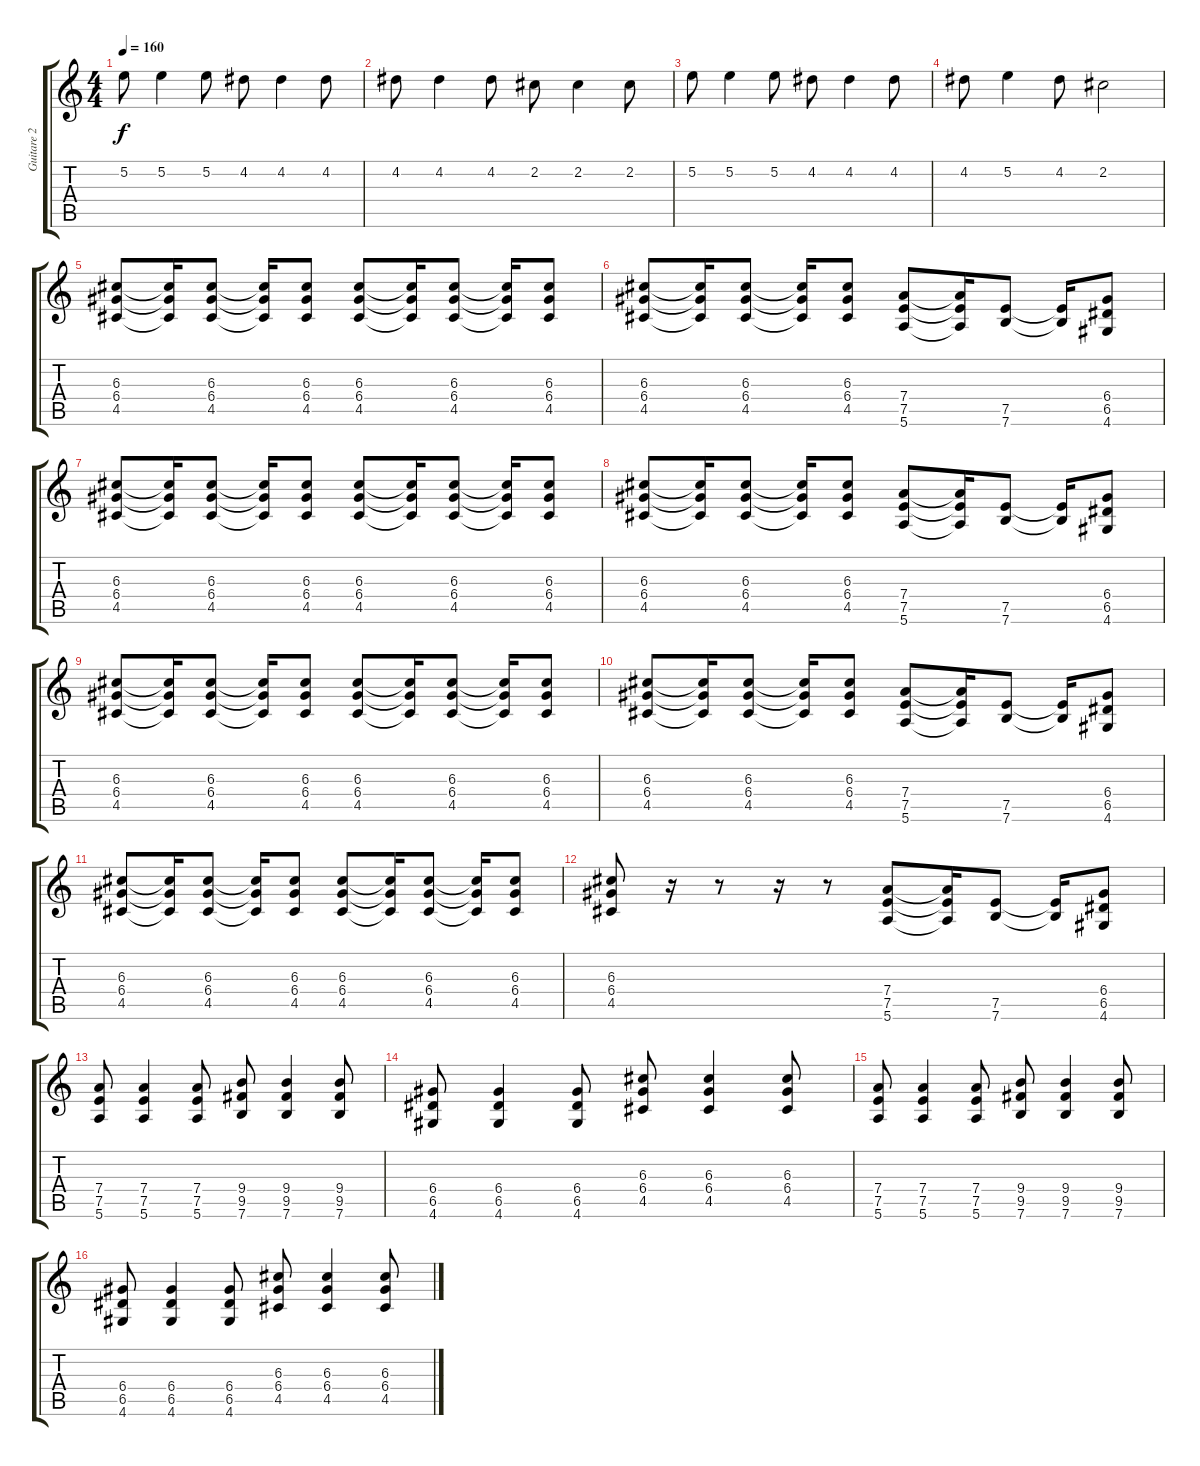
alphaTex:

\track ("Guitare 2" "Guitare 2") {instrument distortionguitar}
\staff {score tabs}
\tuning (E4 B3 G3 D3 A2 E2) {hide}
\ts (4 4)
\tempo 160
\clef g2
\ks c
5.2.8{dy f} 5.2.4 5.2.8 4.2.8 4.2.4 4.2.8 |
4.2.8 4.2.4 4.2.8 2.2.8 2.2.4 2.2.8 |
5.2.8 5.2.4 5.2.8 4.2.8 4.2.4 4.2.8 |
4.2.8 5.2.4 4.2.8 2.2.2 |
(6.3 6.4 4.5).8 (6.3{t} 6.4{t} 4.5{t}).16 (6.3 6.4 4.5).8 (6.3{t} 6.4{t} 4.5{t}).16 (6.3 6.4 4.5).8 (6.3 6.4 4.5).8 (6.3{t} 6.4{t} 4.5{t}).16 (6.3 6.4 4.5).8 (6.3{t} 6.4{t} 4.5{t}).16 (6.3 6.4 4.5).8 |
(6.3 6.4 4.5).8 (6.3{t} 6.4{t} 4.5{t}).16 (6.3 6.4 4.5).8 (6.3{t} 6.4{t} 4.5{t}).16 (6.3 6.4 4.5).8 (7.4 7.5 5.6).8 (7.4{t} 7.5{t} 5.6{t}).16 (7.5 7.6).8 (7.5{t} 7.6{t}).16 (6.4 6.5 4.6).8 |
(6.3 6.4 4.5).8 (6.3{t} 6.4{t} 4.5{t}).16 (6.3 6.4 4.5).8 (6.3{t} 6.4{t} 4.5{t}).16 (6.3 6.4 4.5).8 (6.3 6.4 4.5).8 (6.3{t} 6.4{t} 4.5{t}).16 (6.3 6.4 4.5).8 (6.3{t} 6.4{t} 4.5{t}).16 (6.3 6.4 4.5).8 |
(6.3 6.4 4.5).8 (6.3{t} 6.4{t} 4.5{t}).16 (6.3 6.4 4.5).8 (6.3{t} 6.4{t} 4.5{t}).16 (6.3 6.4 4.5).8 (7.4 7.5 5.6).8 (7.4{t} 7.5{t} 5.6{t}).16 (7.5 7.6).8 (7.5{t} 7.6{t}).16 (6.4 6.5 4.6).8 |
(6.3 6.4 4.5).8 (6.3{t} 6.4{t} 4.5{t}).16 (6.3 6.4 4.5).8 (6.3{t} 6.4{t} 4.5{t}).16 (6.3 6.4 4.5).8 (6.3 6.4 4.5).8 (6.3{t} 6.4{t} 4.5{t}).16 (6.3 6.4 4.5).8 (6.3{t} 6.4{t} 4.5{t}).16 (6.3 6.4 4.5).8 |
(6.3 6.4 4.5).8 (6.3{t} 6.4{t} 4.5{t}).16 (6.3 6.4 4.5).8 (6.3{t} 6.4{t} 4.5{t}).16 (6.3 6.4 4.5).8 (7.4 7.5 5.6).8 (7.4{t} 7.5{t} 5.6{t}).16 (7.5 7.6).8 (7.5{t} 7.6{t}).16 (6.4 6.5 4.6).8 |
(6.3 6.4 4.5).8 (6.3{t} 6.4{t} 4.5{t}).16 (6.3 6.4 4.5).8 (6.3{t} 6.4{t} 4.5{t}).16 (6.3 6.4 4.5).8 (6.3 6.4 4.5).8 (6.3{t} 6.4{t} 4.5{t}).16 (6.3 6.4 4.5).8 (6.3{t} 6.4{t} 4.5{t}).16 (6.3 6.4 4.5).8 |
(6.3 6.4 4.5).8 r.16 r.8 r.16 r.8 (7.4 7.5 5.6).8 (7.4{t} 7.5{t} 5.6{t}).16 (7.5 7.6).8 (7.5{t} 7.6{t}).16 (6.4 6.5 4.6).8 |
(7.4 7.5 5.6).8 (7.4 7.5 5.6).4 (7.4 7.5 5.6).8 (9.4 9.5 7.6).8 (9.4 9.5 7.6).4 (9.4 9.5 7.6).8 |
(6.4 6.5 4.6).8 (6.4 6.5 4.6).4 (6.4 6.5 4.6).8 (6.3 6.4 4.5).8 (6.3 6.4 4.5).4 (6.3 6.4 4.5).8 |
(7.4 7.5 5.6).8 (7.4 7.5 5.6).4 (7.4 7.5 5.6).8 (9.4 9.5 7.6).8 (9.4 9.5 7.6).4 (9.4 9.5 7.6).8 |
(6.4 6.5 4.6).8 (6.4 6.5 4.6).4 (6.4 6.5 4.6).8 (6.3 6.4 4.5).8 (6.3 6.4 4.5).4 (6.3 6.4 4.5).8
